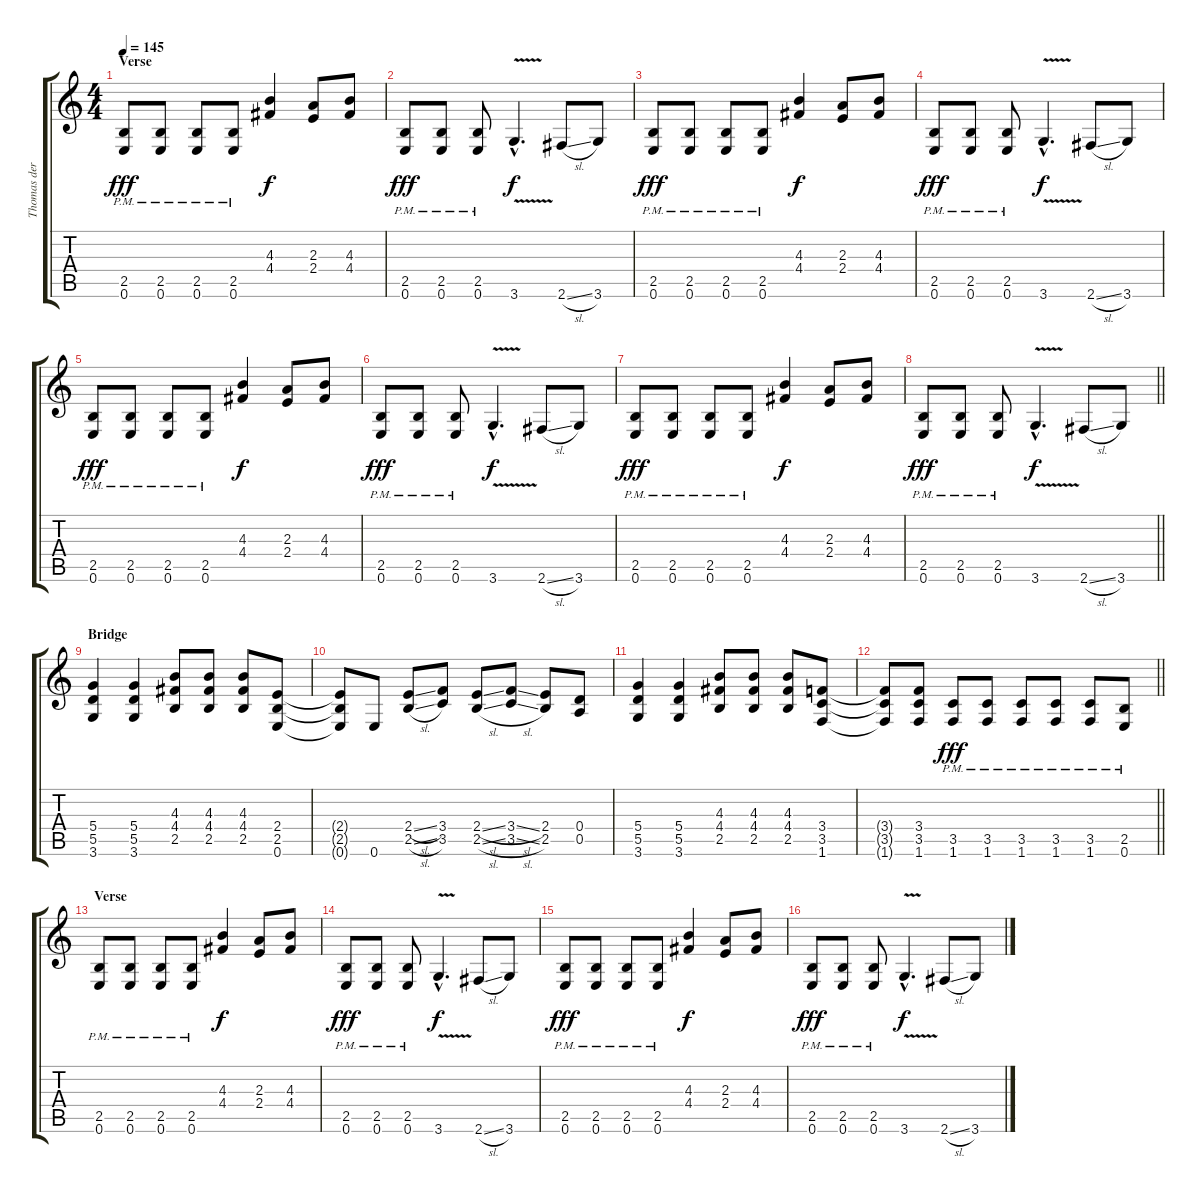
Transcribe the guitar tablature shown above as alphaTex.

\track ("Thomas der Münzer" "Thomas der") {instrument distortionguitar}
\staff {score tabs}
\tuning (E4 B3 G3 D3 A2 E2) {hide}
\ts (4 4)
\section ("" "Verse")
\tempo 145
\clef g2
\ks c
(2.5{pm} 0.6{pm}).8{dy fff} (2.5{pm} 0.6{pm}).8 (2.5{pm} 0.6{pm}).8 (2.5{pm} 0.6{pm}).8 (4.3 4.4).4{dy f} (2.3 2.4).8 (4.3 4.4).8 |
(2.5{pm} 0.6{pm}).8{dy fff} (2.5{pm} 0.6{pm}).8 (2.5{pm} 0.6{pm}).8 3.6{v hac}.4{d dy f} 2.6{sl}.8 3.6.8 |
(2.5{pm} 0.6{pm}).8{dy fff} (2.5{pm} 0.6{pm}).8 (2.5{pm} 0.6{pm}).8 (2.5{pm} 0.6{pm}).8 (4.3 4.4).4{dy f} (2.3 2.4).8 (4.3 4.4).8 |
(2.5{pm} 0.6{pm}).8{dy fff} (2.5{pm} 0.6{pm}).8 (2.5{pm} 0.6{pm}).8 3.6{v hac}.4{d dy f} 2.6{sl}.8 3.6.8 |
(2.5{pm} 0.6{pm}).8{dy fff} (2.5{pm} 0.6{pm}).8 (2.5{pm} 0.6{pm}).8 (2.5{pm} 0.6{pm}).8 (4.3 4.4).4{dy f} (2.3 2.4).8 (4.3 4.4).8 |
(2.5{pm} 0.6{pm}).8{dy fff} (2.5{pm} 0.6{pm}).8 (2.5{pm} 0.6{pm}).8 3.6{v hac}.4{d dy f} 2.6{sl}.8 3.6.8 |
(2.5{pm} 0.6{pm}).8{dy fff} (2.5{pm} 0.6{pm}).8 (2.5{pm} 0.6{pm}).8 (2.5{pm} 0.6{pm}).8 (4.3 4.4).4{dy f} (2.3 2.4).8 (4.3 4.4).8 |
\barLineRight lightlight
(2.5{pm} 0.6{pm}).8{dy fff} (2.5{pm} 0.6{pm}).8 (2.5{pm} 0.6{pm}).8 3.6{v hac}.4{d dy f} 2.6{sl}.8 3.6.8 |
\section ("" "Bridge")
(5.4 5.5 3.6).4 (5.4 5.5 3.6).4 (4.3 4.4 2.5).8 (4.3 4.4 2.5).8 (4.3 4.4 2.5).8 (2.4 2.5 0.6).8 |
(2.4{t} 2.5{t} 0.6{t}).8 0.6.8 (2.4{sl} 2.5{sl}).8 (3.4 3.5).8 (2.4{sl} 2.5{sl}).8 (3.4{sl} 3.5{sl}).8 (2.4 2.5).8 (0.4 0.5).8 |
(5.4 5.5 3.6).4 (5.4 5.5 3.6).4 (4.3 4.4 2.5).8 (4.3 4.4 2.5).8 (4.3 4.4 2.5).8 (3.4 3.5 1.6).8 |
\barLineRight lightlight
(3.4{t} 3.5{t} 1.6{t}).8 (3.4 3.5 1.6).8 (3.5{pm} 1.6{pm}).8{dy fff} (3.5{pm} 1.6{pm}).8 (3.5{pm} 1.6{pm}).8 (3.5{pm} 1.6{pm}).8 (3.5{pm} 1.6{pm}).8 (2.5{pm} 0.6{pm}).8 |
\section ("" "Verse")
(2.5{pm} 0.6{pm}).8 (2.5{pm} 0.6{pm}).8 (2.5{pm} 0.6{pm}).8 (2.5{pm} 0.6{pm}).8 (4.3 4.4).4{dy f} (2.3 2.4).8 (4.3 4.4).8 |
(2.5{pm} 0.6{pm}).8{dy fff} (2.5{pm} 0.6{pm}).8 (2.5{pm} 0.6{pm}).8 3.6{v hac}.4{d dy f} 2.6{sl}.8 3.6.8 |
(2.5{pm} 0.6{pm}).8{dy fff} (2.5{pm} 0.6{pm}).8 (2.5{pm} 0.6{pm}).8 (2.5{pm} 0.6{pm}).8 (4.3 4.4).4{dy f} (2.3 2.4).8 (4.3 4.4).8 |
(2.5{pm} 0.6{pm}).8{dy fff} (2.5{pm} 0.6{pm}).8 (2.5{pm} 0.6{pm}).8 3.6{v hac}.4{d dy f} 2.6{sl}.8 3.6.8
